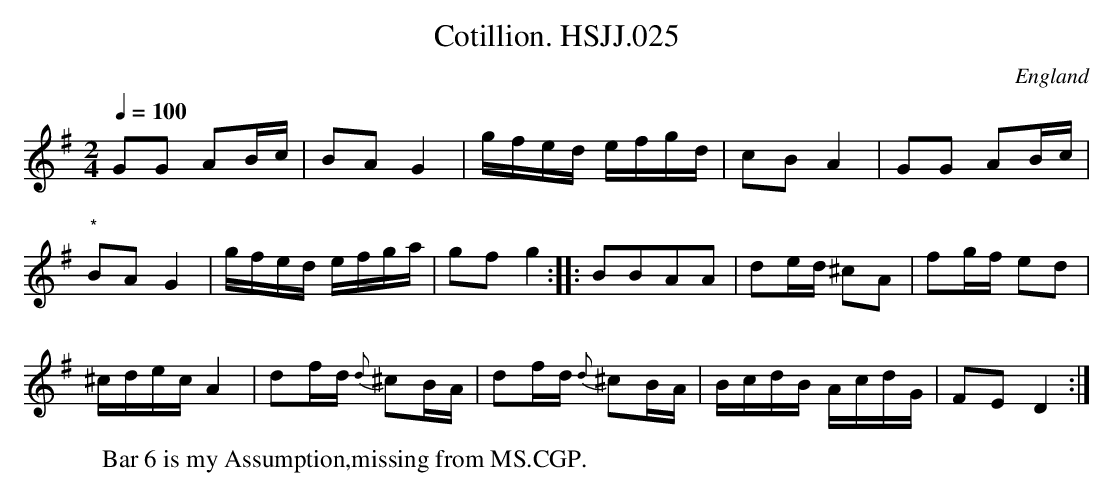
X:1
T:Cotillion. HSJJ.025
L:1/8
M:2/4
O:England
Q:1/4=100
K:G
GG AB/c/|BAG2|g/f/e/d/ e/f/g/d/|cBA2|GG AB/c/|!
"*"BAG2|g/f/e/d/ e/f/g/a/|gfg2::BBAA|de/d/ ^cA|fg/f/ ed|!
^c/d/e/c/A2|df/d/ {d}^cB/A/|df/d/ {d}^cB/A/|B/c/d/B/ A/c/d/G/|FED2:|
W:Bar 6 is my Assumption,missing from MS.CGP.
